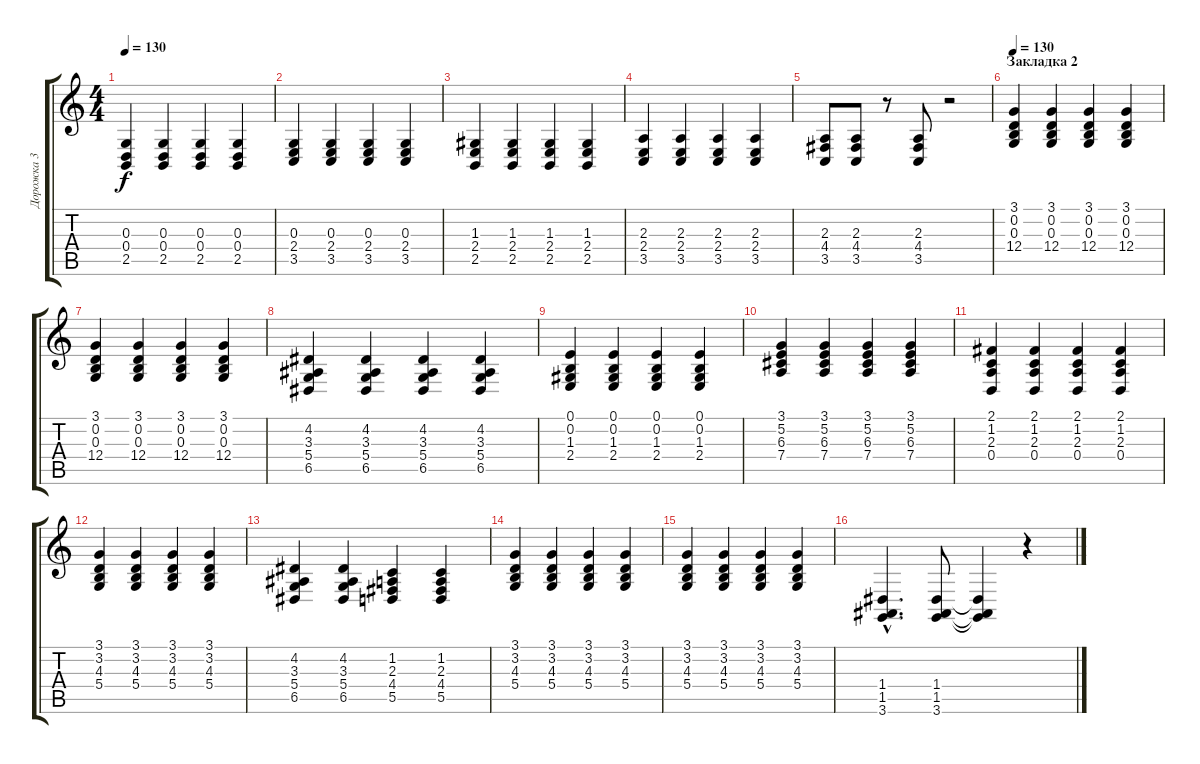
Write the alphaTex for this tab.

\track ("Дорожка 3" "Дорожка 3") {instrument brightacousticpiano}
\staff {score tabs}
\tuning (E4 B3 G3 D3 A2 E2) {hide}
\ts (4 4)
\tempo 130
\clef g2
\ks c
(0.3 0.4 2.5).4{dy f} (0.3 0.4 2.5).4 (0.3 0.4 2.5).4 (0.3 0.4 2.5).4 |
(0.3 2.4 3.5).4 (0.3 2.4 3.5).4 (0.3 2.4 3.5).4 (0.3 2.4 3.5).4 |
(1.3 2.4 2.5).4 (1.3 2.4 2.5).4 (1.3 2.4 2.5).4 (1.3 2.4 2.5).4 |
(2.3 2.4 3.5).4 (2.3 2.4 3.5).4 (2.3 2.4 3.5).4 (2.3 2.4 3.5).4 |
(2.3 4.4 3.5).8 (2.3 4.4 3.5).8 r.8 (2.3 4.4 3.5).8 r.2 |
\section ("" "Закладка 2")
\tempo 130
(3.1 0.2 0.3 12.4).4 (3.1 0.2 0.3 12.4).4 (3.1 0.2 0.3 12.4).4 (3.1 0.2 0.3 12.4).4 |
(3.1 0.2 0.3 12.4).4 (3.1 0.2 0.3 12.4).4 (3.1 0.2 0.3 12.4).4 (3.1 0.2 0.3 12.4).4 |
(4.2 3.3 5.4 6.5).4 (4.2 3.3 5.4 6.5).4 (4.2 3.3 5.4 6.5).4 (4.2 3.3 5.4 6.5).4 |
(0.1 0.2 1.3 2.4).4 (0.1 0.2 1.3 2.4).4 (0.1 0.2 1.3 2.4).4 (0.1 0.2 1.3 2.4).4 |
(3.1 5.2 6.3 7.4).4 (3.1 5.2 6.3 7.4).4 (3.1 5.2 6.3 7.4).4 (3.1 5.2 6.3 7.4).4 |
(2.1 1.2 2.3 0.4).4 (2.1 1.2 2.3 0.4).4 (2.1 1.2 2.3 0.4).4 (2.1 1.2 2.3 0.4).4 |
(3.1 3.2 4.3 5.4).4 (3.1 3.2 4.3 5.4).4 (3.1 3.2 4.3 5.4).4 (3.1 3.2 4.3 5.4).4 |
(4.2 3.3 5.4 6.5).4 (4.2 3.3 5.4 6.5).4 (1.2 2.3 4.4 5.5).4 (1.2 2.3 4.4 5.5).4 |
(3.1 3.2 4.3 5.4).4 (3.1 3.2 4.3 5.4).4 (3.1 3.2 4.3 5.4).4 (3.1 3.2 4.3 5.4).4 |
(3.1 3.2 4.3 5.4).4 (3.1 3.2 4.3 5.4).4 (3.1 3.2 4.3 5.4).4 (3.1 3.2 4.3 5.4).4 |
(1.4{hac} 1.5{hac} 3.6{hac}).4{d} (1.4 1.5 3.6).8 (1.4{t} 1.5{t} 3.6{t}).4 r.4
